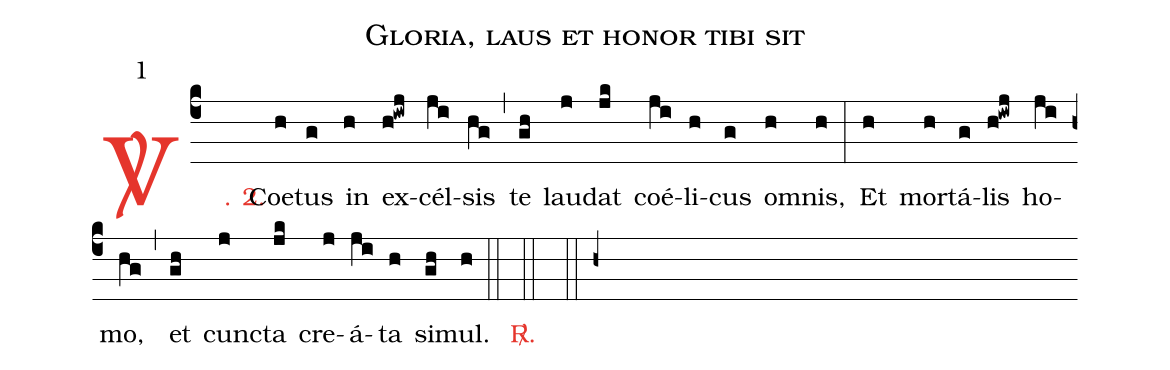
name: Gloria, laus et honor tibi sit;
mode: 1;
%%
(c4)

<c><sp>V/</sp>. 2.</c>() Coe(h)tus(g) in(h) ex(h!iwj)cél(ji)sis(hg) (,) te(gh) lau(j)dat(jk) coé(ji)li(h)cus(g) o(h)mnis,(h) (:) Et(h) mor(h)tá(g)lis(h!iwj) ho(ji)mo,(hg) (,) et(gh) cunc(j)ta(jk) cre(j)á(ji)ta(h) si(gh)mul.(h)

(::)

<c><sp>R/</sp>.</c>(::)

(::)

(h+)
